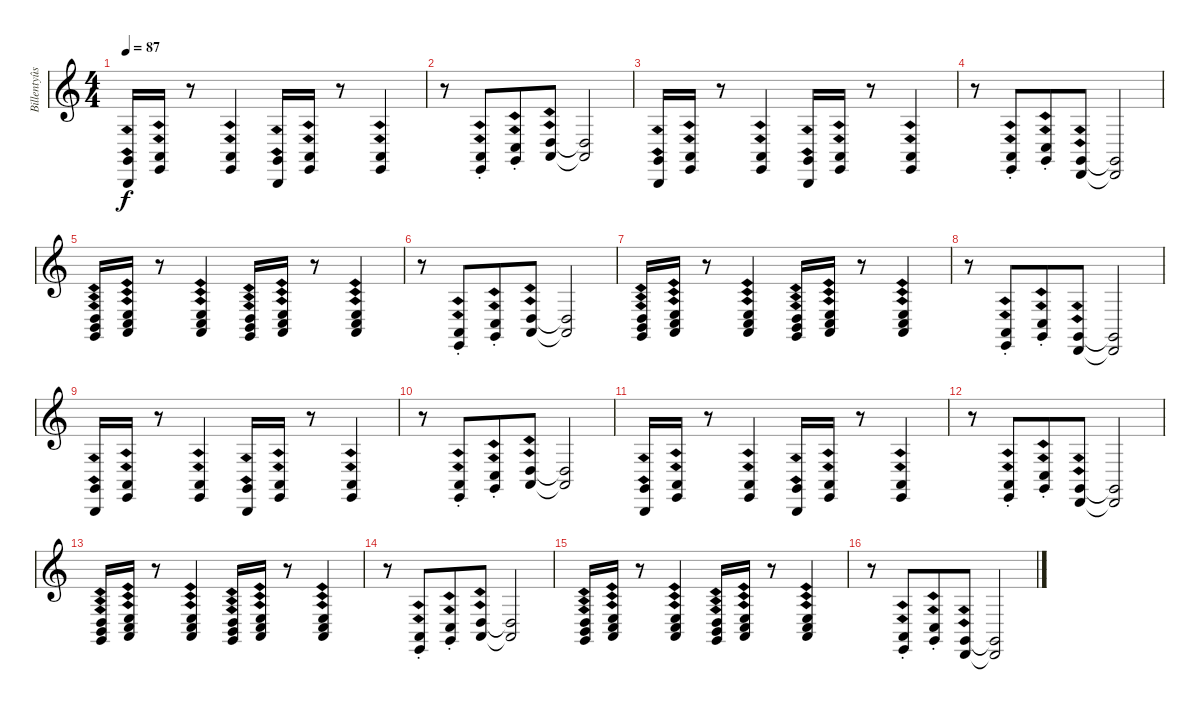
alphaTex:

\track ("Billentyûs 1 (Jon Lord)" "Billentyûs") {instrument percussiveorgan}
\staff {score}
\tuning (E4 B3 G3 D3 A2 E2 B1) {hide}
\ts (4 4)
\tempo 87
\clef g2
\ks c
(3.6{ph 12} 0.7{ph 12}).16{dy f} (0.5{ph 12} 0.6{ph 12}).16 r.8 (0.5{ph 12} 0.6{ph 12}).4 (3.6{ph 12} 0.7{ph 12}).16 (0.5{ph 12} 0.6{ph 12}).16 r.8 (0.5{ph 12} 0.6{ph 12}).4 |
r.8 (0.5{ph 12 st} 0.6{ph 12 st}).8{beam merge} (3.5{ph 12 st} 3.6{ph 12 st}).8 (0.4{ph 12} 0.5{ph 12}).8 (0.4{t} 0.5{t}).2 |
(3.6{ph 12} 0.7{ph 12}).16 (0.5{ph 12} 0.6{ph 12}).16 r.8 (0.5{ph 12} 0.6{ph 12}).4 (3.6{ph 12} 0.7{ph 12}).16 (0.5{ph 12} 0.6{ph 12}).16 r.8 (0.5{ph 12} 0.6{ph 12}).4 |
r.8 (0.5{ph 12 st} 0.6{ph 12 st}).8{beam merge} (3.5{ph 12 st} 3.6{ph 12 st}).8 (3.6{ph 12} 3.7{ph 12}).8 (3.6{t} 3.7{t}).2 |
(0.4{ph 12} 2.5{ph 12} 3.6{ph 12}).16 (2.4{ph 12} 3.5{ah 12} 5.6{ph 12}).16 r.8 (2.4{ph 12} 3.5{ah 12} 5.6{ph 12}).4 (0.4{ph 12} 2.5{ph 12} 3.6{ph 12}).16 (2.4{ph 12} 3.5{ah 12} 5.6{ph 12}).16 r.8 (2.4{ph 12} 3.5{ah 12} 5.6{ph 12}).4 |
r.8 (0.5{ph 12 st} 0.6{ph 12 st}).8{beam merge} (3.5{ph 12 st} 3.6{ph 12 st}).8 (0.4{ph 12} 0.5{ph 12}).8 (0.4{t} 0.5{t}).2 |
(0.4{ph 12} 2.5{ph 12} 3.6{ph 12}).16 (2.4{ph 12} 3.5{ah 12} 5.6{ph 12}).16 r.8 (2.4{ph 12} 3.5{ah 12} 5.6{ph 12}).4 (0.4{ph 12} 2.5{ph 12} 3.6{ph 12}).16 (2.4{ph 12} 3.5{ah 12} 5.6{ph 12}).16 r.8 (2.4{ph 12} 3.5{ah 12} 5.6{ph 12}).4 |
r.8 (0.5{ph 12 st} 0.6{ph 12 st}).8{beam merge} (3.5{ph 12 st} 3.6{ph 12 st}).8 (3.6{ph 12} 3.7{ph 12}).8 (3.6{t} 3.7{t}).2 |
(3.6{ph 12} 0.7{ph 12}).16 (0.5{ph 12} 0.6{ph 12}).16 r.8 (0.5{ph 12} 0.6{ph 12}).4 (3.6{ph 12} 0.7{ph 12}).16 (0.5{ph 12} 0.6{ph 12}).16 r.8 (0.5{ph 12} 0.6{ph 12}).4 |
r.8 (0.5{ph 12 st} 0.6{ph 12 st}).8{beam merge} (3.5{ph 12 st} 3.6{ph 12 st}).8 (0.4{ph 12} 0.5{ph 12}).8 (0.4{t} 0.5{t}).2 |
(3.6{ph 12} 0.7{ph 12}).16 (0.5{ph 12} 0.6{ph 12}).16 r.8 (0.5{ph 12} 0.6{ph 12}).4 (3.6{ph 12} 0.7{ph 12}).16 (0.5{ph 12} 0.6{ph 12}).16 r.8 (0.5{ph 12} 0.6{ph 12}).4 |
r.8 (0.5{ph 12 st} 0.6{ph 12 st}).8{beam merge} (3.5{ph 12 st} 3.6{ph 12 st}).8 (3.6{ph 12} 3.7{ph 12}).8 (3.6{t} 3.7{t}).2 |
(0.4{ph 12} 2.5{ph 12} 3.6{ph 12}).16 (2.4{ph 12} 3.5{ah 12} 5.6{ph 12}).16 r.8 (2.4{ph 12} 3.5{ah 12} 5.6{ph 12}).4 (0.4{ph 12} 2.5{ph 12} 3.6{ph 12}).16 (2.4{ph 12} 3.5{ah 12} 5.6{ph 12}).16 r.8 (2.4{ph 12} 3.5{ah 12} 5.6{ph 12}).4 |
r.8 (0.5{ph 12 st} 0.6{ph 12 st}).8{beam merge} (3.5{ph 12 st} 3.6{ph 12 st}).8 (0.4{ph 12} 0.5{ph 12}).8 (0.4{t} 0.5{t}).2 |
(0.4{ph 12} 2.5{ph 12} 3.6{ph 12}).16 (2.4{ph 12} 3.5{ah 12} 5.6{ph 12}).16 r.8 (2.4{ph 12} 3.5{ah 12} 5.6{ph 12}).4 (0.4{ph 12} 2.5{ph 12} 3.6{ph 12}).16 (2.4{ph 12} 3.5{ah 12} 5.6{ph 12}).16 r.8 (2.4{ph 12} 3.5{ah 12} 5.6{ph 12}).4 |
r.8 (0.5{ph 12 st} 0.6{ph 12 st}).8{beam merge} (3.5{ph 12 st} 3.6{ph 12 st}).8 (3.6{ph 12} 3.7{ph 12}).8 (3.6{t} 3.7{t}).2
